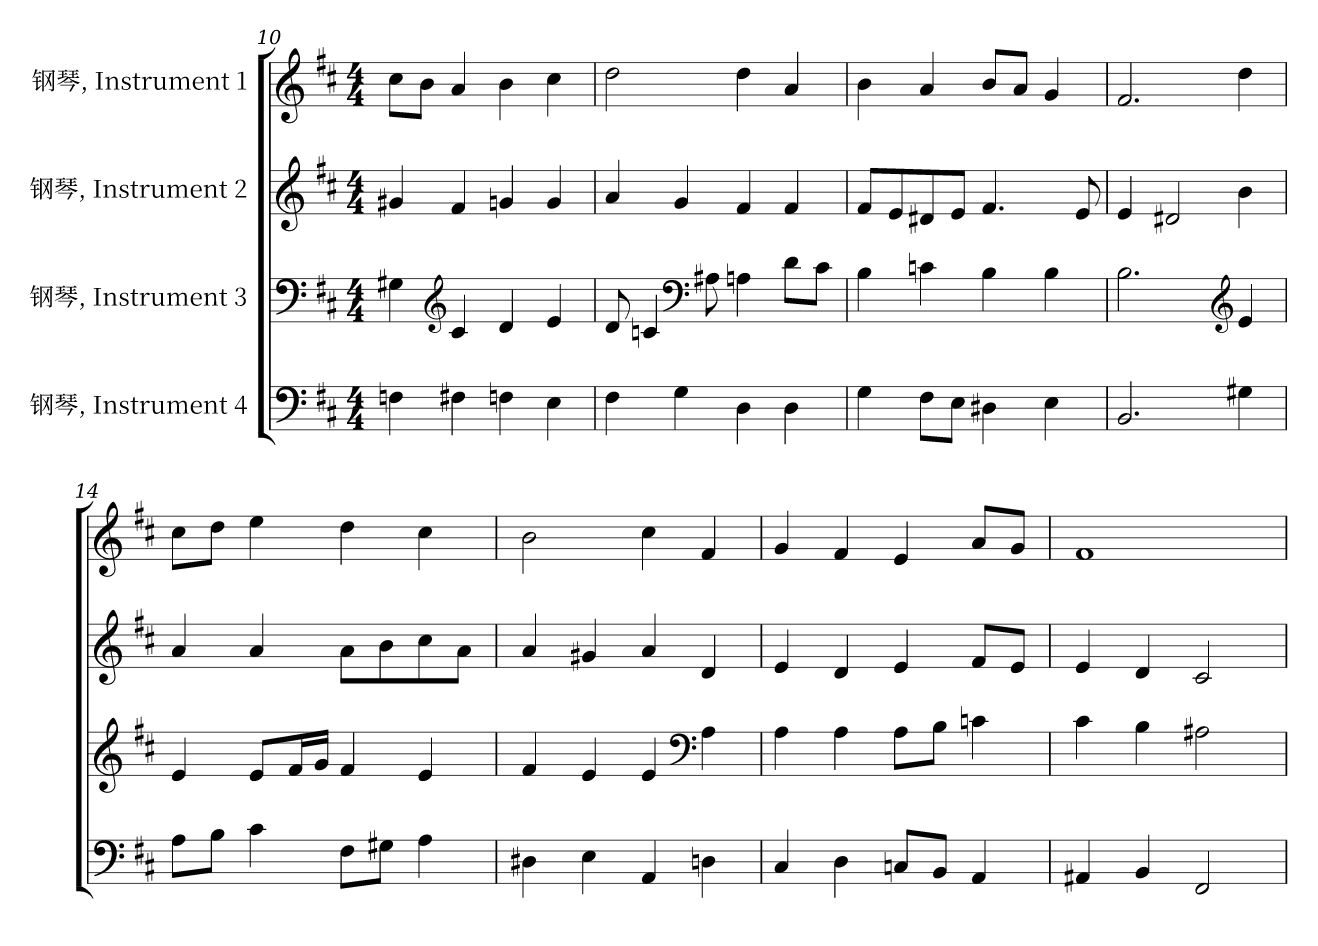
**kern	**kern	**kern	**kern
*part4	*part3	*part2	*part1
*staff4	*staff3	*staff2	*staff1
*I"钢琴, Instrument 4	*I"钢琴, Instrument 3	*I"钢琴, Instrument 2	*I"钢琴, Instrument 1
*clefF4	*clefF4	*clefG2	*clefG2
*k[f#c#]	*k[f#c#]	*k[f#c#]	*k[f#c#]
*M4/4	*M4/4	*M4/4	*M4/4
=10	=10	=10	=10
4Fn\	4G#X\	4g#X/	8cc#\L
.	.	.	8b\J
*	*clefG2	*	*
4F#X\	4c#/	4f#/	4a/
4Fn\	4d/	4gn/	4b\
4E\	4e/	4g/	4cc#\
!!LO:LB:g=z
=11	=11	=11	=11
4F#\	8d/	4a/	2dd\
.	4cn/	.	.
4G\	.	4g/	.
*	*clefF4	*	*
.	8A#X\	.	.
4D\	4An\	4f#/	4dd\
4D\	8d\L	4f#/	4a/
.	8c\J	.	.
=12	=12	=12	=12
4G\	4B\	8f#/L	4b\
.	.	8e/	.
8F#\L	4cn\	8d#X/	4a/
8E\J	.	8e/J	.
4D#X\	4B\	4.f#/	8b/L
.	.	.	8a/J
4E\	4B\	.	4g/
.	.	8e/	.
=13	=13	=13	=13
2.BB/	2.B\	4e/	2.f#/
.	.	2d#X/	.
*	*clefG2	*	*
4G#X\	4e/	4b\	4dd\
=14	=14	=14	=14
8A\L	4e/	4a/	8cc#\L
8B\J	.	.	8dd\J
4c#\	8e/L	4a/	4ee\
.	16f#/L	.	.
.	16g/JJ	.	.
8F#\L	4f#/	8a\L	4dd\
8G#X\J	.	8b\	.
4A\	4e/	8cc#\	4cc#\
.	.	8a\J	.
!!LO:PB:g=z
=15	=15	=15	=15
4D#X\	4f#/	4a/	2b\
4E\	4e/	4g#X/	.
4AA/	4e/	4a/	4cc#\
*	*clefF4	*	*
4Dn\	4A\	4d/	4f#/
=16	=16	=16	=16
4C#/	4A\	4e/	4g/
4D\	4A\	4d/	4f#/
8Cn/L	8A\L	4e/	4e/
8BB/J	8B\J	.	.
4AA/	4cn\	8f#/L	8a/L
.	.	8e/J	8g/J
=17	=17	=17	=17
4AA#X/	4c#\	4e/	1f#
4BB/	4B\	4d/	.
2FF#/	2A#X\	2c#/	.
=	=	=	=
*-	*-	*-	*-
